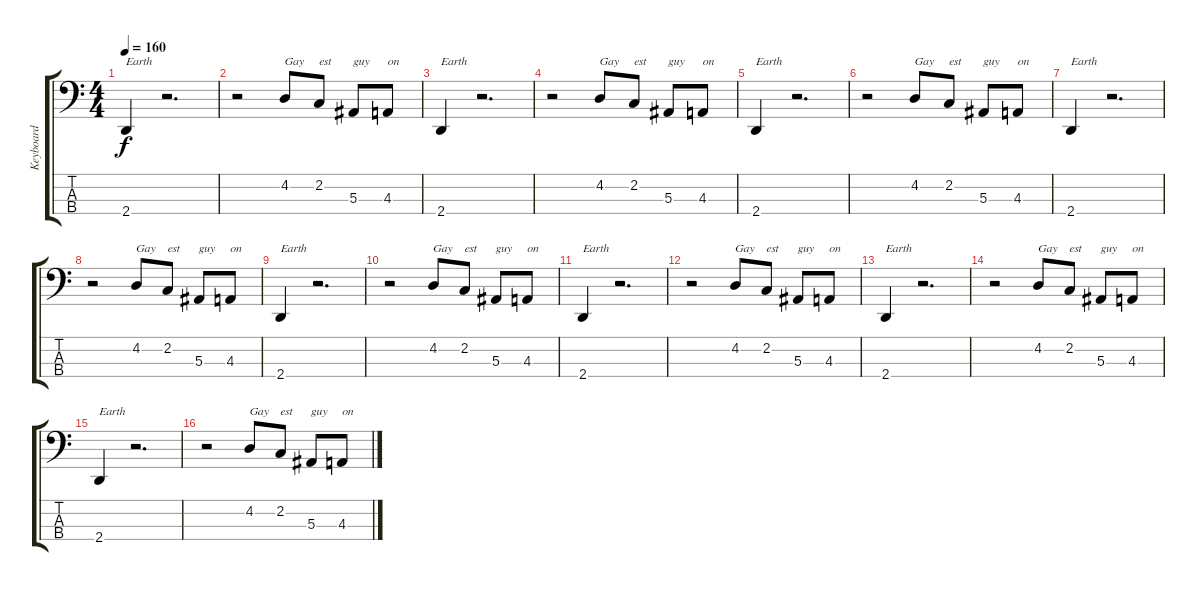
\track ("Keyboard" "Keyboard") {instrument acousticbass}
\staff {score tabs}
\tuning (Eb2 Bb1 F1 C1) {hide}
\ts (4 4)
\tempo 160
\clef f4
\ks c
2.4.4{txt "Earth" dy f} r.2{d} |
r.2 4.2.8{txt "Gay"} 2.2.8{txt "est"} 5.3.8{txt "guy"} 4.3.8{txt "on"} |
2.4.4{txt "Earth"} r.2{d} |
r.2 4.2.8{txt "Gay"} 2.2.8{txt "est"} 5.3.8{txt "guy"} 4.3.8{txt "on"} |
2.4.4{txt "Earth"} r.2{d} |
r.2 4.2.8{txt "Gay"} 2.2.8{txt "est"} 5.3.8{txt "guy"} 4.3.8{txt "on"} |
2.4.4{txt "Earth"} r.2{d} |
r.2 4.2.8{txt "Gay"} 2.2.8{txt "est"} 5.3.8{txt "guy"} 4.3.8{txt "on"} |
2.4.4{txt "Earth"} r.2{d} |
r.2 4.2.8{txt "Gay"} 2.2.8{txt "est"} 5.3.8{txt "guy"} 4.3.8{txt "on"} |
2.4.4{txt "Earth"} r.2{d} |
r.2 4.2.8{txt "Gay"} 2.2.8{txt "est"} 5.3.8{txt "guy"} 4.3.8{txt "on"} |
2.4.4{txt "Earth"} r.2{d} |
r.2 4.2.8{txt "Gay"} 2.2.8{txt "est"} 5.3.8{txt "guy"} 4.3.8{txt "on"} |
2.4.4{txt "Earth"} r.2{d} |
r.2 4.2.8{txt "Gay"} 2.2.8{txt "est"} 5.3.8{txt "guy"} 4.3.8{txt "on"}
